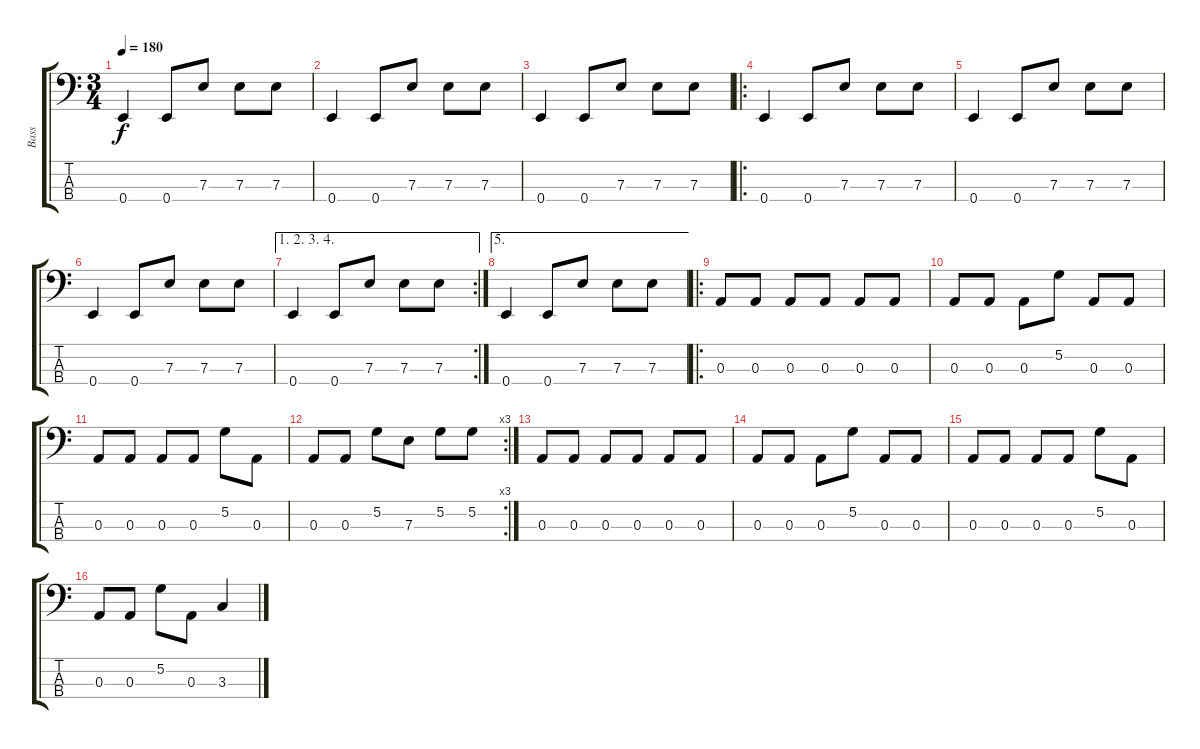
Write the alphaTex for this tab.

\track ("Bass" "Bass") {instrument electricbassfinger}
\staff {score tabs}
\tuning (G2 D2 A1 E1) {hide}
\ts (3 4)
\tempo 180
\clef f4
\ks c
0.4.4{dy f} 0.4.8 7.3.8 7.3.8 7.3.8 |
0.4.4 0.4.8 7.3.8 7.3.8 7.3.8 |
0.4.4 0.4.8 7.3.8 7.3.8 7.3.8 |
\ro
0.4.4 0.4.8 7.3.8 7.3.8 7.3.8 |
0.4.4 0.4.8 7.3.8 7.3.8 7.3.8 |
0.4.4 0.4.8 7.3.8 7.3.8 7.3.8 |
\ae (1 2 3 4)
\rc 2
0.4.4 0.4.8 7.3.8 7.3.8 7.3.8 |
\ae 5
0.4.4 0.4.8 7.3.8 7.3.8 7.3.8 |
\ro
0.3.8 0.3.8 0.3.8 0.3.8 0.3.8 0.3.8 |
0.3.8 0.3.8 0.3.8 5.2.8 0.3.8 0.3.8 |
0.3.8 0.3.8 0.3.8 0.3.8 5.2.8 0.3.8 |
\rc 3
0.3.8 0.3.8 5.2.8 7.3.8 5.2.8 5.2.8 |
0.3.8 0.3.8 0.3.8 0.3.8 0.3.8 0.3.8 |
0.3.8 0.3.8 0.3.8 5.2.8 0.3.8 0.3.8 |
0.3.8 0.3.8 0.3.8 0.3.8 5.2.8 0.3.8 |
0.3.8 0.3.8 5.2.8 0.3.8 3.3.4
